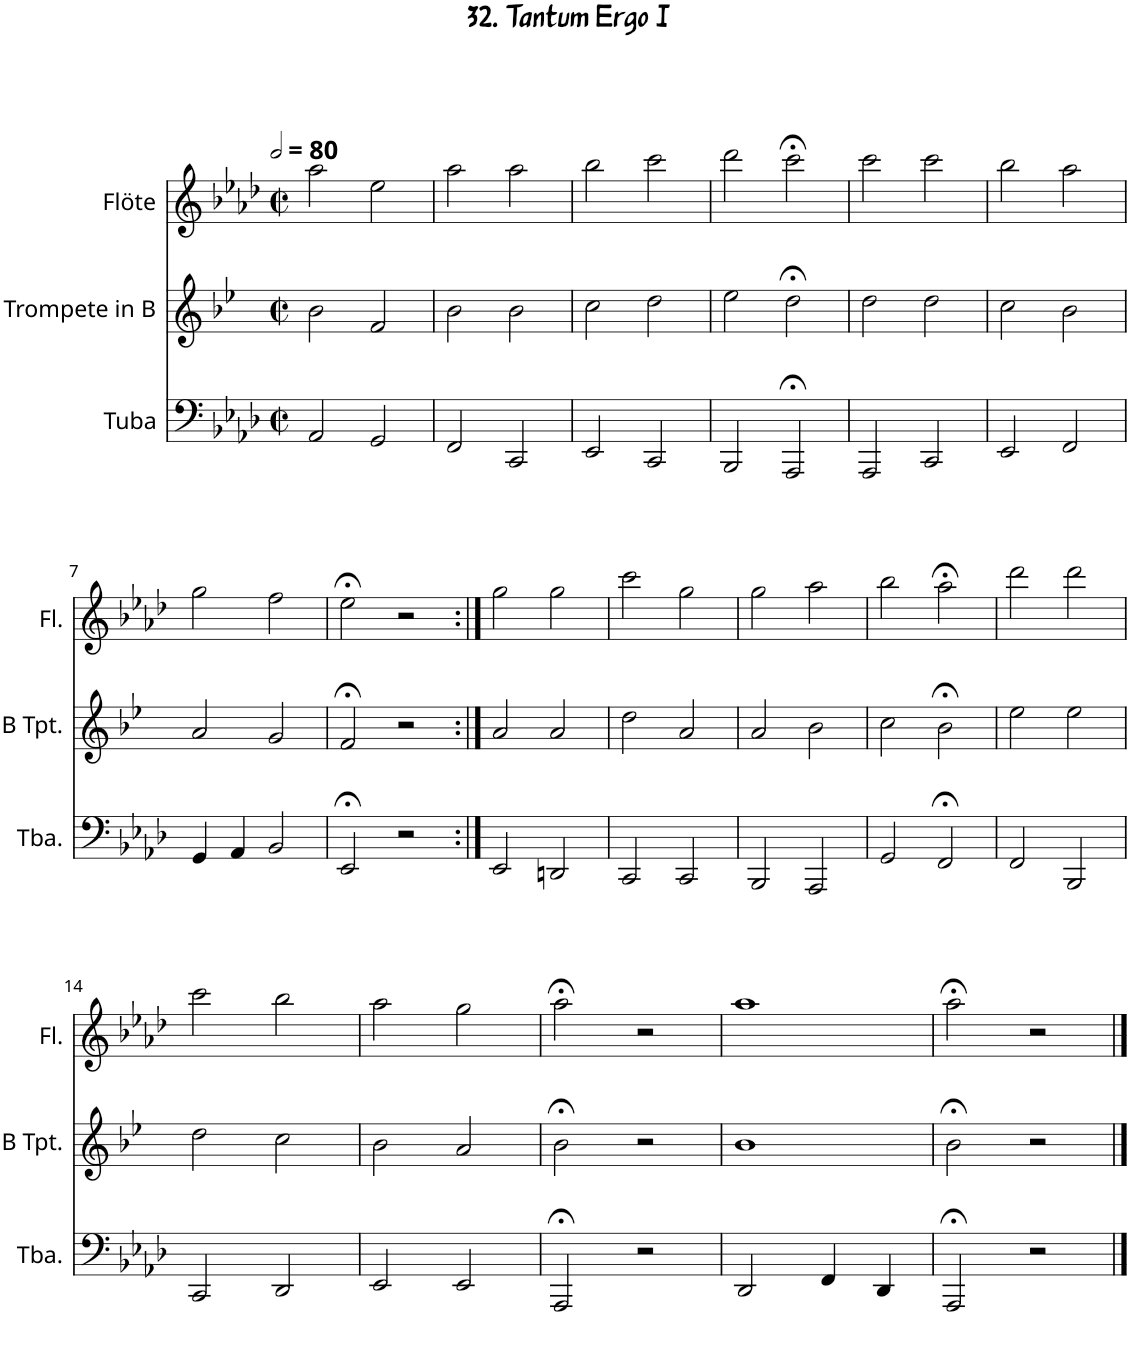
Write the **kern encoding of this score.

**kern	**kern	**kern
*part3	*part2	*part1
*staff3	*staff2	*staff1
*I"Tuba	*I"Trompete in B	*I"Flöte
*I'Tba.	*	*I'Fl.
*clefF4	*clefG2	*clefG2
*	*Trd1c2	*
*k[b-e-a-d-]	*k[b-e-]	*k[b-e-a-d-]
*M2/2	*M2/2	*M2/2
*met(c|)	*met(c|)	*met(c|)
*MM160	*MM160	*MM160
=1	=1	=1
2AA-/	2b-\	2aa-\
2GG/	2f/	2ee-\
=2	=2	=2
2FF/	2b-\	2aa-\
2CC/	2b-\	2aa-\
=3	=3	=3
2EE-/	2cc\	2bb-\
2CC/	2dd\	2ccc\
=4	=4	=4
2BBB-/	2ee-\	2ddd-\
2AAA-;</	2dd;<\	2ccc;<\
=5	=5	=5
2AAA-/	2dd\	2ccc\
2CC/	2dd\	2ccc\
=6	=6	=6
2EE-/	2cc\	2bb-\
2FF/	2b-\	2aa-\
!!LO:LB:g=z
=7	=7	=7
4GG/	2a/	2gg\
4AA-/	.	.
2BB-/	2g/	2ff\
=8	=8	=8
2EE-;</	2f;</	2ee-;<\
2r	2r	2r
=9:|!	=9:|!	=9:|!
2EE-/	2a/	2gg\
2DDn/	2a/	2gg\
=10	=10	=10
2CC/	2dd\	2ccc\
2CC/	2a/	2gg\
=11	=11	=11
2BBB-/	2a/	2gg\
2AAA-/	2b-\	2aa-\
=12	=12	=12
2GG/	2cc\	2bb-\
2FF;</	2b-;<\	2aa-;<\
=13	=13	=13
2FF/	2ee-\	2ddd-\
2BBB-/	2ee-\	2ddd-\
!!LO:LB:g=z
=14	=14	=14
2CC/	2dd\	2ccc\
2DD-/	2cc\	2bb-\
=15	=15	=15
2EE-/	2b-\	2aa-\
2EE-/	2a/	2gg\
=16	=16	=16
2AAA-;</	2b-;<\	2aa-;<\
2r	2r	2r
=17	=17	=17
2DD-/	1b-	1aa-
4FF/	.	.
4DD-/	.	.
=18	=18	=18
2AAA-;</	2b-;<\	2aa-;<\
2r	2r	2r
==	==	==
*-	*-	*-
